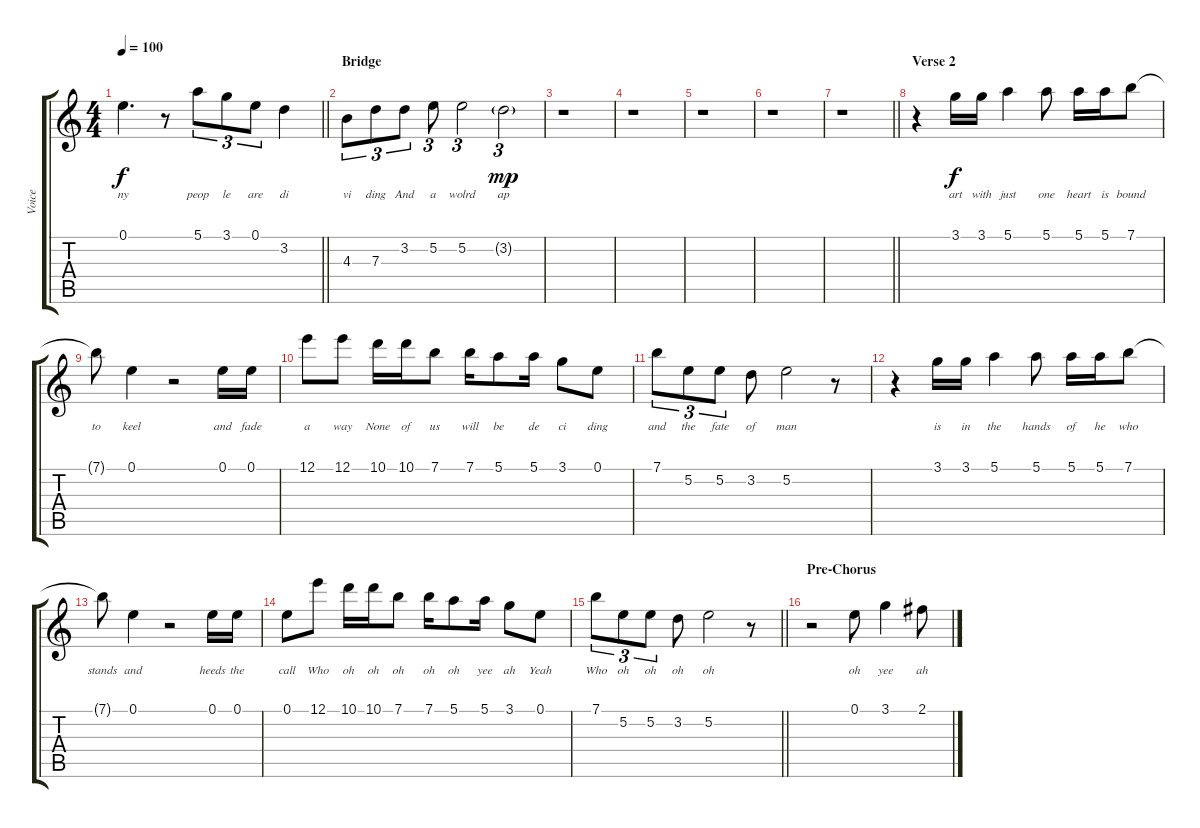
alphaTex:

\track ("Voice" "Voice") {instrument acousticguitarsteel}
\staff {score tabs}
\tuning (E4 B3 G3 D3 A2 E2) {hide}
\ts (4 4)
\tempo 100
\clef g2
\barLineRight lightlight
\ks c
0.1{t}.4{d lyrics (0 "ny") lyrics (1 "") lyrics (2 "") lyrics (3 "") lyrics (4 "") dy f} r.8 5.1.8{tu (3 2) lyrics (0 "peop") lyrics (1 "") lyrics (2 "") lyrics (3 "") lyrics (4 "")} 3.1.8{tu (3 2) lyrics (0 "le") lyrics (1 "") lyrics (2 "") lyrics (3 "") lyrics (4 "")} 0.1.8{tu (3 2) lyrics (0 "are") lyrics (1 "") lyrics (2 "") lyrics (3 "") lyrics (4 "")} 3.2.4{lyrics (0 "di") lyrics (1 "") lyrics (2 "") lyrics (3 "") lyrics (4 "")} |
\section ("" "Bridge")
4.3.8{tu (3 2) lyrics (0 "vi") lyrics (1 "") lyrics (2 "") lyrics (3 "") lyrics (4 "")} 7.3.8{tu (3 2) lyrics (0 "ding") lyrics (1 "") lyrics (2 "") lyrics (3 "") lyrics (4 "")} 3.2.8{tu (3 2) lyrics (0 "And") lyrics (1 "") lyrics (2 "") lyrics (3 "") lyrics (4 "")} 5.2.8{tu (3 2) lyrics (0 "a") lyrics (1 "") lyrics (2 "") lyrics (3 "") lyrics (4 "")} 5.2.2{tu (3 2) lyrics (0 "wolrd") lyrics (1 "") lyrics (2 "") lyrics (3 "") lyrics (4 "")} 3.2{g}.2{tu (3 2) lyrics (0 "ap") lyrics (1 "") lyrics (2 "") lyrics (3 "") lyrics (4 "") dy mp} |
r.1 |
r.1 |
r.1 |
r.1 |
\barLineRight lightlight
r.1 |
\section ("" "Verse 2")
r.4 3.1.16{lyrics (0 "art") lyrics (1 "") lyrics (2 "") lyrics (3 "") lyrics (4 "") dy f} 3.1.16{lyrics (0 "with") lyrics (1 "") lyrics (2 "") lyrics (3 "") lyrics (4 "")} 5.1.4{lyrics (0 "just") lyrics (1 "") lyrics (2 "") lyrics (3 "") lyrics (4 "")} 5.1.8{lyrics (0 "one") lyrics (1 "") lyrics (2 "") lyrics (3 "") lyrics (4 "")} 5.1.16{lyrics (0 "heart") lyrics (1 "") lyrics (2 "") lyrics (3 "") lyrics (4 "")} 5.1.16{lyrics (0 "is") lyrics (1 "") lyrics (2 "") lyrics (3 "") lyrics (4 "")} 7.1.8{lyrics (0 "bound") lyrics (1 "") lyrics (2 "") lyrics (3 "") lyrics (4 "")} |
7.1{t}.8{lyrics (0 "to") lyrics (1 "") lyrics (2 "") lyrics (3 "") lyrics (4 "")} 0.1.4{lyrics (0 "keel") lyrics (1 "") lyrics (2 "") lyrics (3 "") lyrics (4 "")} r.2 0.1.16{lyrics (0 "and") lyrics (1 "") lyrics (2 "") lyrics (3 "") lyrics (4 "")} 0.1.16{lyrics (0 "fade") lyrics (1 "") lyrics (2 "") lyrics (3 "") lyrics (4 "")} |
12.1.8{lyrics (0 "a") lyrics (1 "") lyrics (2 "") lyrics (3 "") lyrics (4 "")} 12.1.8{lyrics (0 "way") lyrics (1 "") lyrics (2 "") lyrics (3 "") lyrics (4 "")} 10.1.16{lyrics (0 "None") lyrics (1 "") lyrics (2 "") lyrics (3 "") lyrics (4 "")} 10.1.16{lyrics (0 "of") lyrics (1 "") lyrics (2 "") lyrics (3 "") lyrics (4 "")} 7.1.8{lyrics (0 "us") lyrics (1 "") lyrics (2 "") lyrics (3 "") lyrics (4 "")} 7.1.16{lyrics (0 "will") lyrics (1 "") lyrics (2 "") lyrics (3 "") lyrics (4 "")} 5.1.8{lyrics (0 "be") lyrics (1 "") lyrics (2 "") lyrics (3 "") lyrics (4 "")} 5.1.16{lyrics (0 "de") lyrics (1 "") lyrics (2 "") lyrics (3 "") lyrics (4 "")} 3.1.8{lyrics (0 "ci") lyrics (1 "") lyrics (2 "") lyrics (3 "") lyrics (4 "")} 0.1.8{lyrics (0 "ding") lyrics (1 "") lyrics (2 "") lyrics (3 "") lyrics (4 "")} |
7.1.8{tu (3 2) lyrics (0 "and") lyrics (1 "") lyrics (2 "") lyrics (3 "") lyrics (4 "")} 5.2.8{tu (3 2) lyrics (0 "the") lyrics (1 "") lyrics (2 "") lyrics (3 "") lyrics (4 "")} 5.2.8{tu (3 2) lyrics (0 "fate") lyrics (1 "") lyrics (2 "") lyrics (3 "") lyrics (4 "")} 3.2.8{lyrics (0 "of") lyrics (1 "") lyrics (2 "") lyrics (3 "") lyrics (4 "")} 5.2.2{lyrics (0 "man") lyrics (1 "") lyrics (2 "") lyrics (3 "") lyrics (4 "")} r.8 |
r.4 3.1.16{lyrics (0 "is") lyrics (1 "") lyrics (2 "") lyrics (3 "") lyrics (4 "")} 3.1.16{lyrics (0 "in") lyrics (1 "") lyrics (2 "") lyrics (3 "") lyrics (4 "")} 5.1.4{lyrics (0 "the") lyrics (1 "") lyrics (2 "") lyrics (3 "") lyrics (4 "")} 5.1.8{lyrics (0 "hands") lyrics (1 "") lyrics (2 "") lyrics (3 "") lyrics (4 "")} 5.1.16{lyrics (0 "of") lyrics (1 "") lyrics (2 "") lyrics (3 "") lyrics (4 "")} 5.1.16{lyrics (0 "he") lyrics (1 "") lyrics (2 "") lyrics (3 "") lyrics (4 "")} 7.1.8{lyrics (0 "who") lyrics (1 "") lyrics (2 "") lyrics (3 "") lyrics (4 "")} |
7.1{t}.8{lyrics (0 "stands") lyrics (1 "") lyrics (2 "") lyrics (3 "") lyrics (4 "")} 0.1.4{lyrics (0 "and") lyrics (1 "") lyrics (2 "") lyrics (3 "") lyrics (4 "")} r.2 0.1.16{lyrics (0 "heeds") lyrics (1 "") lyrics (2 "") lyrics (3 "") lyrics (4 "")} 0.1.16{lyrics (0 "the") lyrics (1 "") lyrics (2 "") lyrics (3 "") lyrics (4 "")} |
0.1.8{lyrics (0 "call") lyrics (1 "") lyrics (2 "") lyrics (3 "") lyrics (4 "")} 12.1.8{lyrics (0 "Who") lyrics (1 "") lyrics (2 "") lyrics (3 "") lyrics (4 "")} 10.1.16{lyrics (0 "oh") lyrics (1 "") lyrics (2 "") lyrics (3 "") lyrics (4 "")} 10.1.16{lyrics (0 "oh") lyrics (1 "") lyrics (2 "") lyrics (3 "") lyrics (4 "")} 7.1.8{lyrics (0 "oh") lyrics (1 "") lyrics (2 "") lyrics (3 "") lyrics (4 "")} 7.1.16{lyrics (0 "oh") lyrics (1 "") lyrics (2 "") lyrics (3 "") lyrics (4 "")} 5.1.8{lyrics (0 "oh") lyrics (1 "") lyrics (2 "") lyrics (3 "") lyrics (4 "")} 5.1.16{lyrics (0 "yee") lyrics (1 "") lyrics (2 "") lyrics (3 "") lyrics (4 "")} 3.1.8{lyrics (0 "ah") lyrics (1 "") lyrics (2 "") lyrics (3 "") lyrics (4 "")} 0.1.8{lyrics (0 "Yeah") lyrics (1 "") lyrics (2 "") lyrics (3 "") lyrics (4 "")} |
\barLineRight lightlight
7.1.8{tu (3 2) lyrics (0 "Who") lyrics (1 "") lyrics (2 "") lyrics (3 "") lyrics (4 "")} 5.2.8{tu (3 2) lyrics (0 "oh") lyrics (1 "") lyrics (2 "") lyrics (3 "") lyrics (4 "")} 5.2.8{tu (3 2) lyrics (0 "oh") lyrics (1 "") lyrics (2 "") lyrics (3 "") lyrics (4 "")} 3.2.8{lyrics (0 "oh") lyrics (1 "") lyrics (2 "") lyrics (3 "") lyrics (4 "")} 5.2.2{lyrics (0 "oh") lyrics (1 "") lyrics (2 "") lyrics (3 "") lyrics (4 "")} r.8 |
\section ("" "Pre-Chorus")
r.2 0.1.8{lyrics (0 "oh") lyrics (1 "") lyrics (2 "") lyrics (3 "") lyrics (4 "")} 3.1.4{lyrics (0 "yee") lyrics (1 "") lyrics (2 "") lyrics (3 "") lyrics (4 "")} 2.1.8{lyrics (0 "ah") lyrics (1 "") lyrics (2 "") lyrics (3 "") lyrics (4 "")}
